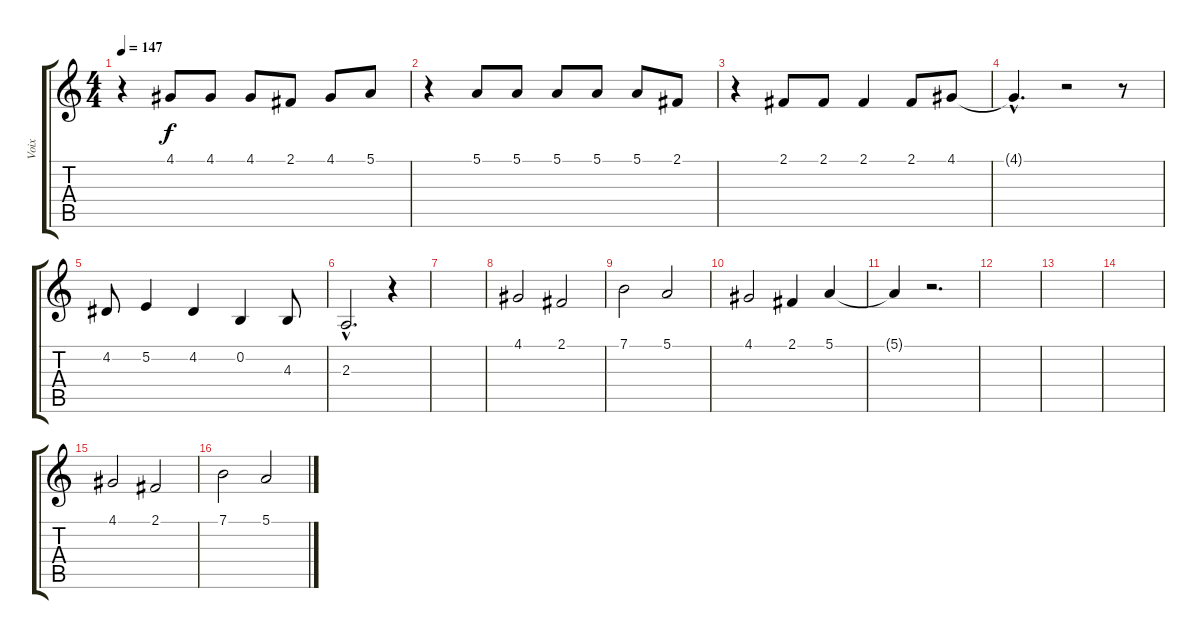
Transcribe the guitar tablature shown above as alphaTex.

\track ("Voix" "Voix") {instrument sopranosax}
\staff {score tabs}
\tuning (E4 B3 G3 D3 A2 E2) {hide}
\ts (4 4)
\tempo 147
\clef g2
\ks c
r.4{dy f} 4.1.8 4.1.8 4.1.8 2.1.8 4.1.8 5.1.8 |
r.4 5.1.8 5.1.8 5.1.8 5.1.8 5.1.8 2.1.8 |
r.4 2.1.8 2.1.8 2.1.4 2.1.8 4.1.8 |
4.1{hac t}.4{d} r.2 r.8 |
4.2.8 5.2.4 4.2.4 0.2.4 4.3.8 |
2.3{hac}.2{d} r.4 |
|
4.1.2 2.1.2 |
7.1.2 5.1.2 |
4.1.2 2.1.4 5.1.4 |
5.1{t}.4 r.2{d} |
|
|
|
4.1.2 2.1.2 |
7.1.2 5.1.2
